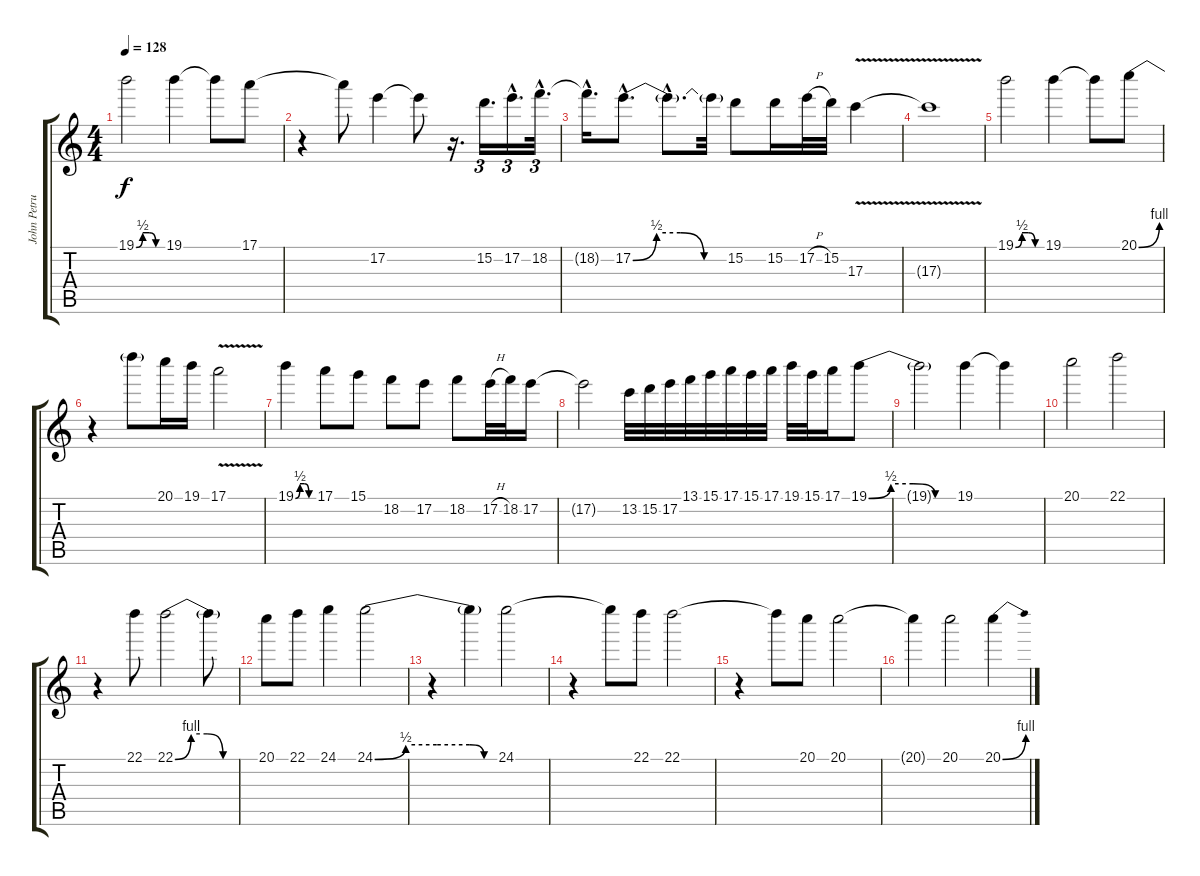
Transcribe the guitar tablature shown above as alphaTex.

\track ("John Petrucci" "John Petru") {instrument distortionguitar}
\staff {score tabs}
\tuning (E4 B3 G3 D3 A2 E2) {hide}
\ts (4 4)
\tempo 128
\clef g2
\ks c
19.1{be (custom 0 0 15 2 30 2 45 0 60 0)}.2{dy f volume 15} 19.1.4 19.1{t}.8 17.1.8 |
r.4 17.1{t}.8 17.2.4 17.2{t}.8 r.16{d} 15.2.16{d tu (3 2)} 17.2{hac}.16{d tu (3 2)} 18.2{hac}.32{d tu (3 2)} |
18.2{hac t}.16{d} 17.2{be (custom 0 0 15 2 30 2 45 0 60 0) hac}.8{d} 17.2{hac t}.8{d} 17.2{t}.32 15.2.8 15.2.16 17.2{h}.32 15.2.32 17.3{v}.4 |
17.3{t}.1 |
19.1{be (custom 0 0 15 2 30 2 45 0 60 0)}.2 19.1.4 19.1{t}.8 20.1{be (bend 0 0 60 4)}.8 |
r.4 20.1{t}.8 20.1.16 19.1.16 17.1{v}.2 |
19.1{be (custom 0 0 15 2 30 2 45 0 60 0)}.4 17.1.8 15.1.8 18.2.8 17.2.8 18.2.8 17.2{h}.32 18.2.32 17.2.16 |
17.2{t}.2 13.2.32 15.2.32 17.2.32 13.1.32 15.1.32 17.1.32 15.1.32 17.1.32 19.1.32 15.1.32 17.1.16 19.1{be (custom 0 0 15 2 30 2 45 0 60 0)}.8 |
19.1{t}.2 19.1.4 19.1{t}.4 |
20.1.2 22.1.2 |
r.4 22.1.8 22.1{be (custom 0 0 15 4 30 4 45 0 60 0)}.2 22.1{t}.8 |
20.1.8 22.1.8 24.1.4 24.1{be (custom 0 0 15 2 30 2 46 2 53 0 60 0)}.2 |
r.4 24.1{t}.4 24.1.2 |
r.4 24.1{t}.8 22.1.8 22.1.2 |
r.4 22.1{t}.8 20.1.8 20.1.2 |
20.1{t}.4 20.1.2 20.1{be (bend 0 0 60 4)}.4
